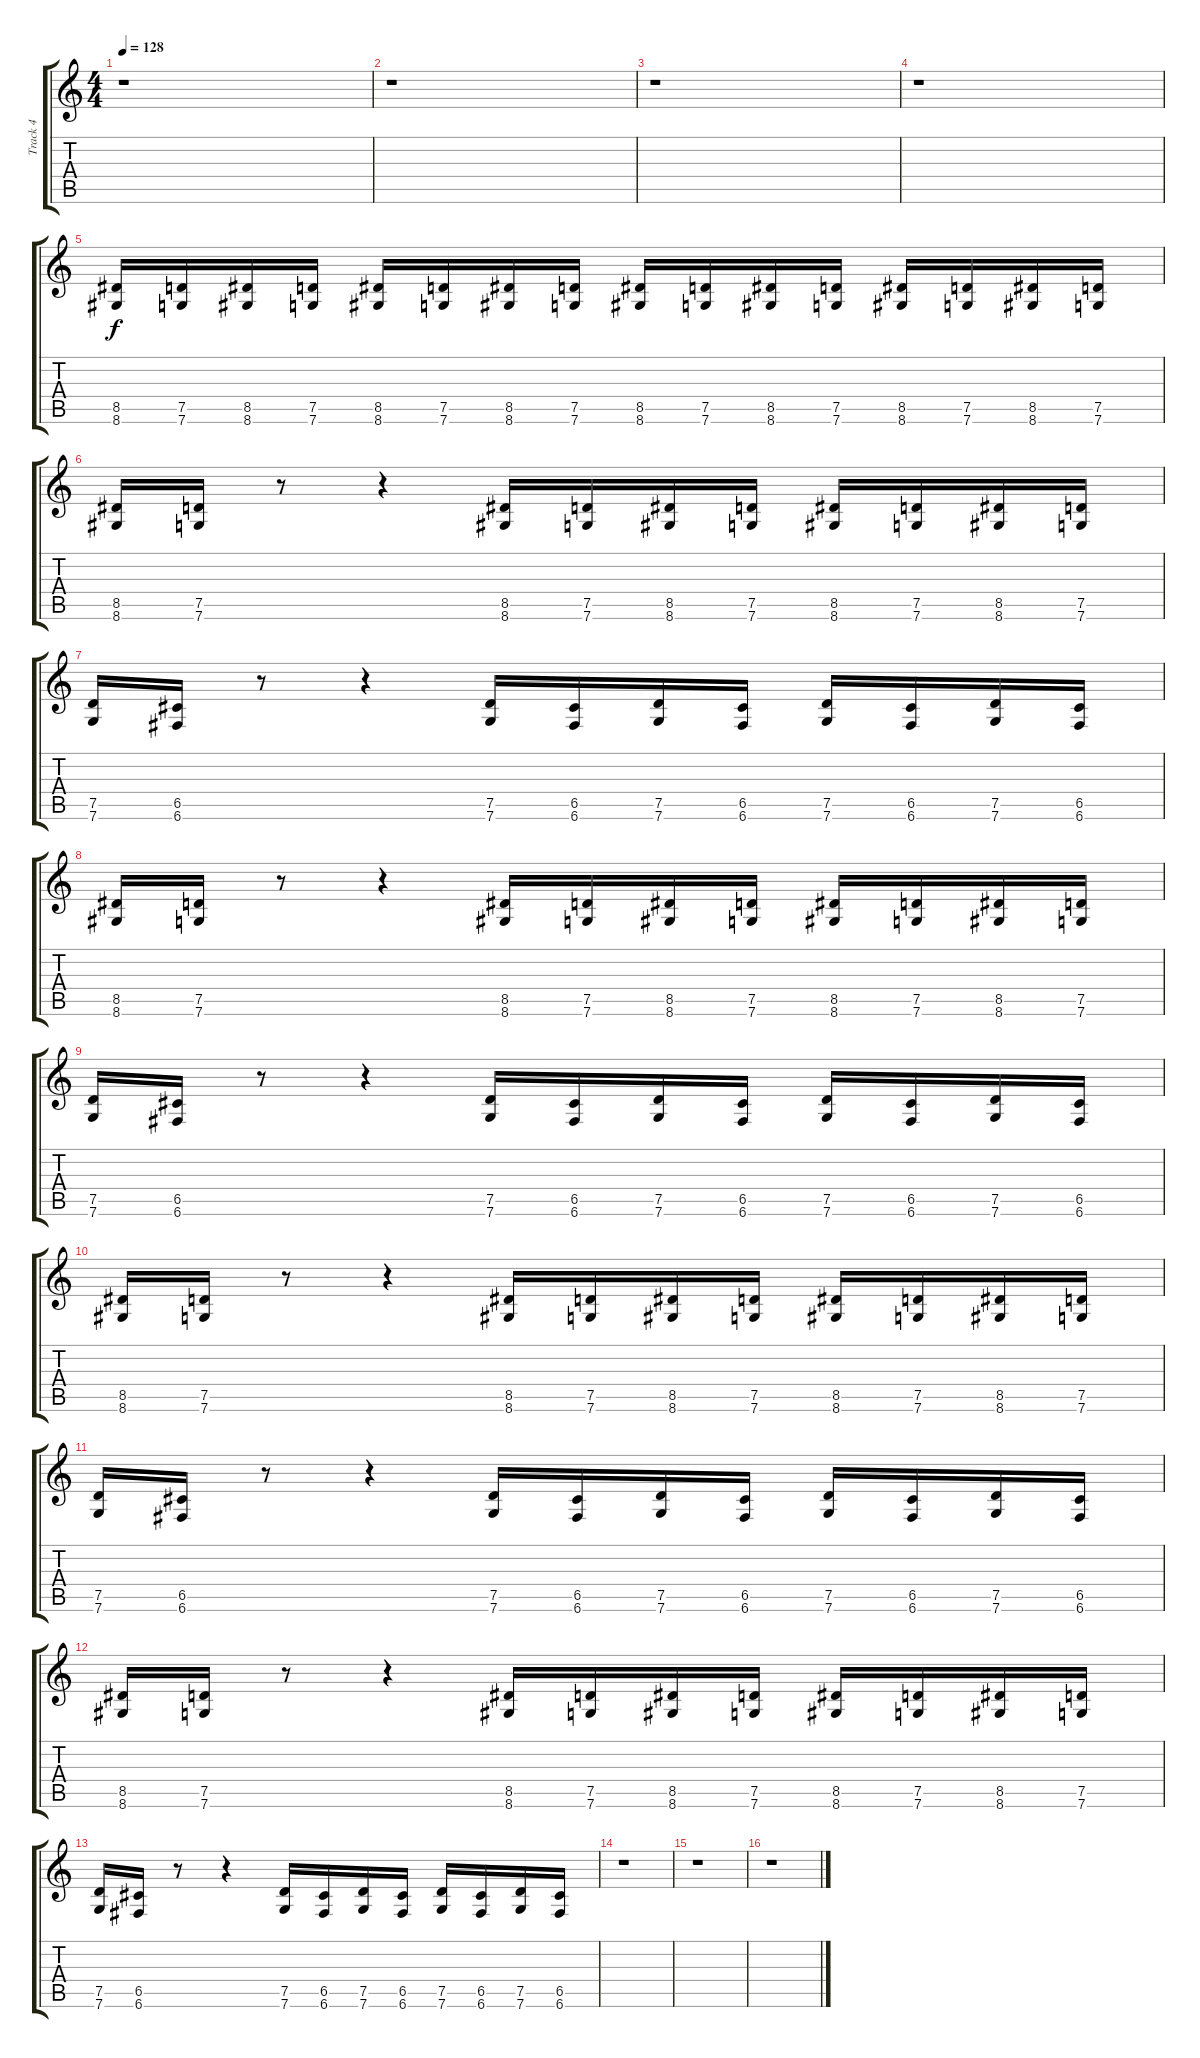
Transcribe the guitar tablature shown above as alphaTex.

\track ("Track 4" "Track 4") {instrument distortionguitar}
\staff {score tabs}
\tuning (D4 A3 F3 C3 G2 C2) {hide}
\ts (4 4)
\tempo 128
\clef g2
\ks c
r.1{dy f} |
r.1 |
r.1 |
r.1 |
(8.5 8.6).16 (7.5 7.6).16 (8.5 8.6).16 (7.5 7.6).16 (8.5 8.6).16 (7.5 7.6).16 (8.5 8.6).16 (7.5 7.6).16 (8.5 8.6).16 (7.5 7.6).16 (8.5 8.6).16 (7.5 7.6).16 (8.5 8.6).16 (7.5 7.6).16 (8.5 8.6).16 (7.5 7.6).16 |
(8.5 8.6).16 (7.5 7.6).16 r.8 r.4 (8.5 8.6).16 (7.5 7.6).16 (8.5 8.6).16 (7.5 7.6).16 (8.5 8.6).16 (7.5 7.6).16 (8.5 8.6).16 (7.5 7.6).16 |
(7.5 7.6).16 (6.5 6.6).16 r.8 r.4 (7.5 7.6).16 (6.5 6.6).16 (7.5 7.6).16 (6.5 6.6).16 (7.5 7.6).16 (6.5 6.6).16 (7.5 7.6).16 (6.5 6.6).16 |
(8.5 8.6).16 (7.5 7.6).16 r.8 r.4 (8.5 8.6).16 (7.5 7.6).16 (8.5 8.6).16 (7.5 7.6).16 (8.5 8.6).16 (7.5 7.6).16 (8.5 8.6).16 (7.5 7.6).16 |
(7.5 7.6).16 (6.5 6.6).16 r.8 r.4 (7.5 7.6).16 (6.5 6.6).16 (7.5 7.6).16 (6.5 6.6).16 (7.5 7.6).16 (6.5 6.6).16 (7.5 7.6).16 (6.5 6.6).16 |
(8.5 8.6).16 (7.5 7.6).16 r.8 r.4 (8.5 8.6).16 (7.5 7.6).16 (8.5 8.6).16 (7.5 7.6).16 (8.5 8.6).16 (7.5 7.6).16 (8.5 8.6).16 (7.5 7.6).16 |
(7.5 7.6).16 (6.5 6.6).16 r.8 r.4 (7.5 7.6).16 (6.5 6.6).16 (7.5 7.6).16 (6.5 6.6).16 (7.5 7.6).16 (6.5 6.6).16 (7.5 7.6).16 (6.5 6.6).16 |
(8.5 8.6).16 (7.5 7.6).16 r.8 r.4 (8.5 8.6).16 (7.5 7.6).16 (8.5 8.6).16 (7.5 7.6).16 (8.5 8.6).16 (7.5 7.6).16 (8.5 8.6).16 (7.5 7.6).16 |
(7.5 7.6).16 (6.5 6.6).16 r.8 r.4 (7.5 7.6).16 (6.5 6.6).16 (7.5 7.6).16 (6.5 6.6).16 (7.5 7.6).16 (6.5 6.6).16 (7.5 7.6).16 (6.5 6.6).16 |
r.1 |
r.1 |
r.1
